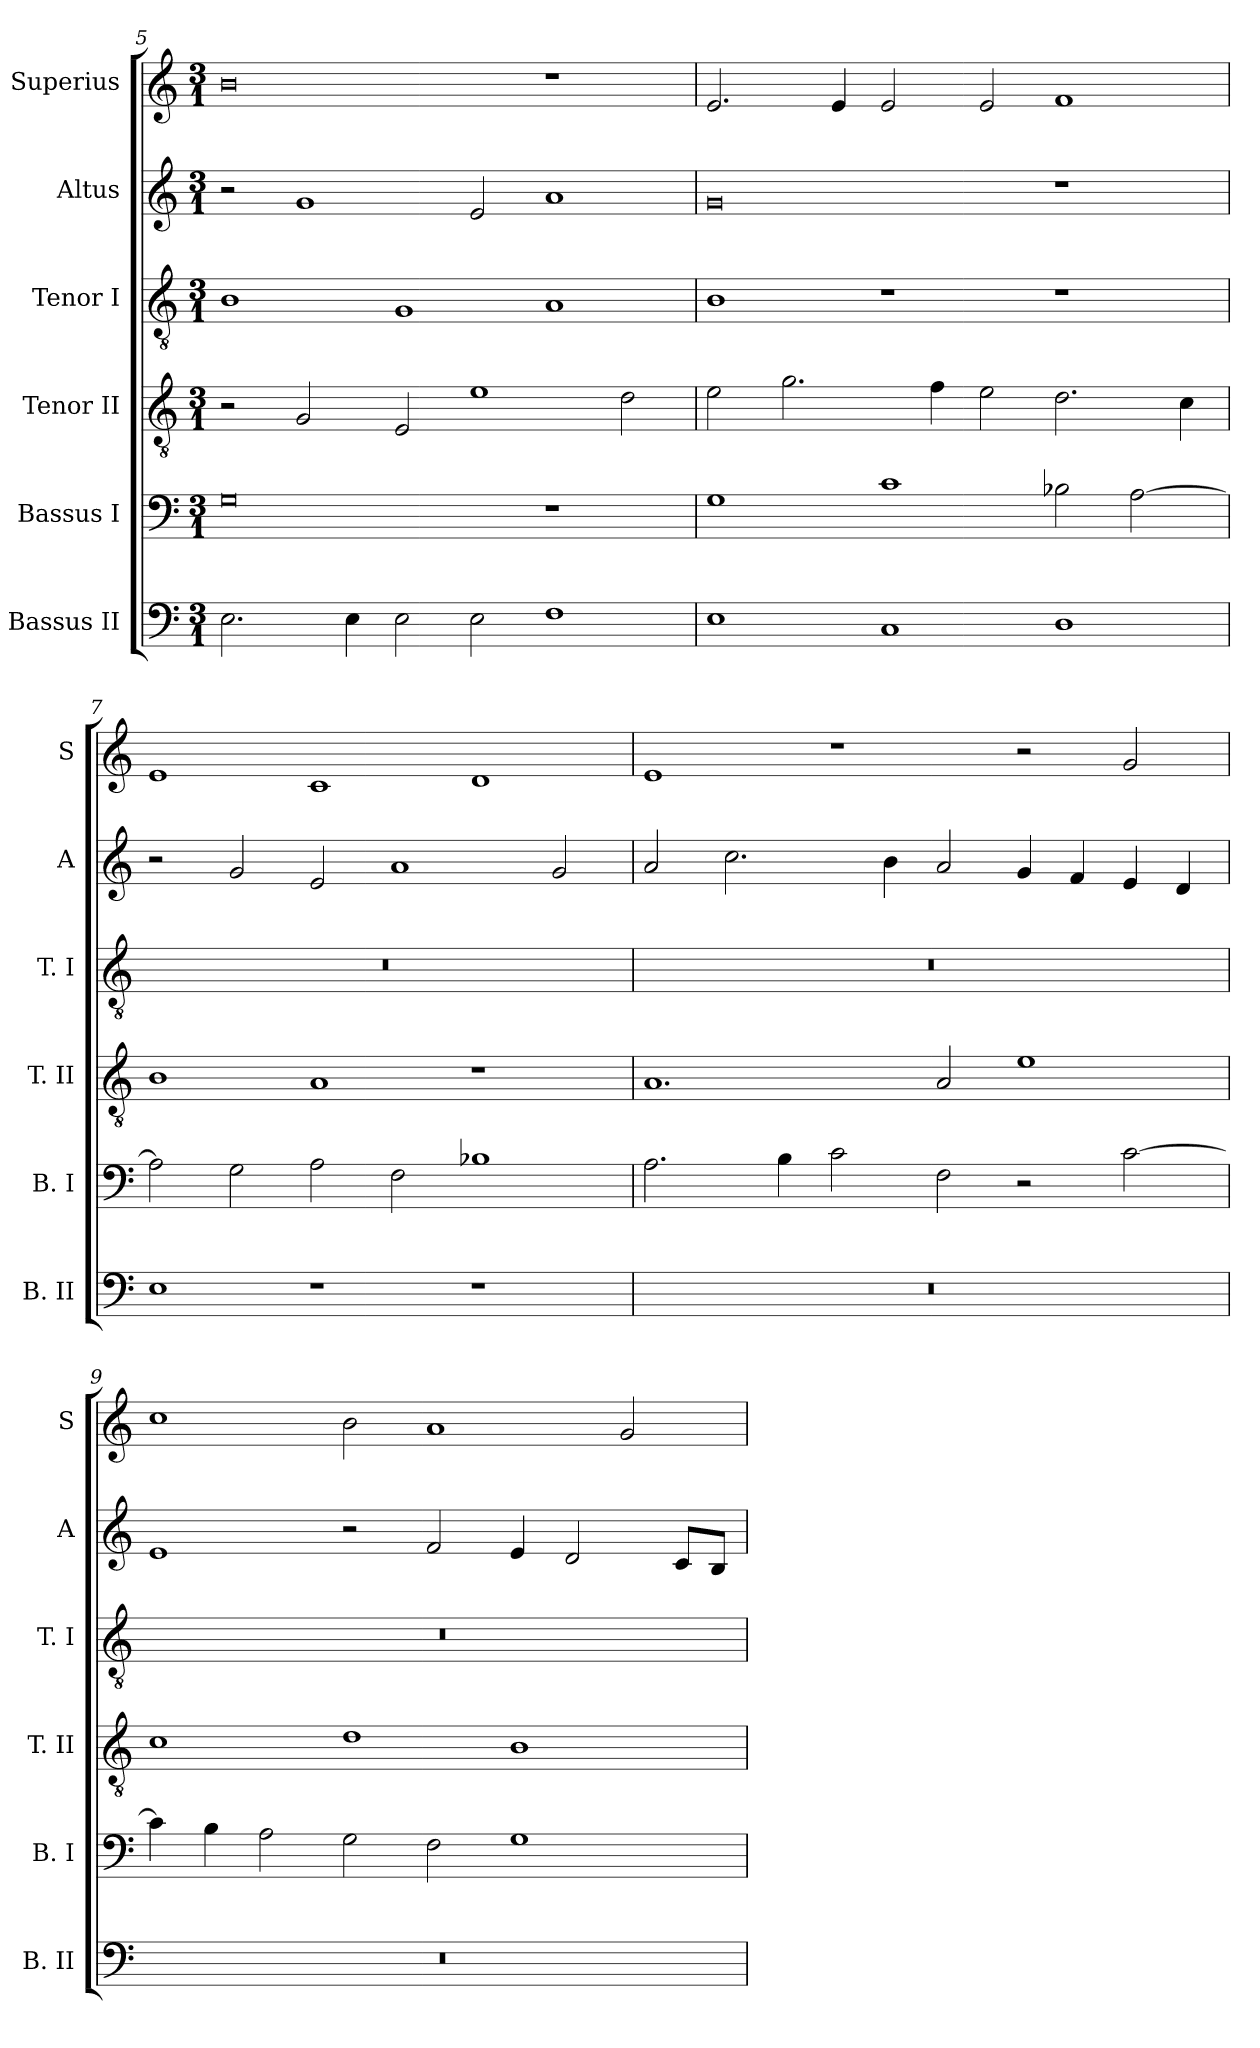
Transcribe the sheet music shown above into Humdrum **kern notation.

**kern	**kern	**kern	**kern	**kern	**kern
*part6	*part5	*part4	*part3	*part2	*part1
*staff6	*staff5	*staff4	*staff3	*staff2	*staff1
*I"Bassus II	*I"Bassus I	*I"Tenor II	*I"Tenor I	*I"Altus	*I"Superius
*I'B. II	*I'B. I	*I'T. II	*I'T. I	*I'A	*I'S
*clefF4	*clefF4	*clefGv2	*clefGv2	*clefG2	*clefG2
*k[]	*k[]	*k[]	*k[]	*k[]	*k[]
*C:	*C:	*C:	*C:	*C:	*C:
*M3/1	*M3/1	*M3/1	*M3/1	*M3/1	*M3/1
=5	=5	=5	=5	=5	=5
2.E	0G	2r	1B	2r	0b
.	.	2G	.	1g	.
4E	.	.	.	.	.
2E	.	2E	1G	.	.
2E	.	1e	.	2e	.
1F	1r	.	1A	1a	1r
.	.	2d	.	.	.
=6	=6	=6	=6	=6	=6
1E	1G	2e	1B	0g	2.e
.	.	2.g	.	.	.
.	.	.	.	.	4e
1C	1c	.	1r	.	2e
.	.	4f	.	.	.
.	.	2e	.	.	2e
1D	2B-X	2.d	1r	1r	1f
.	[2A	.	.	.	.
.	.	4c	.	.	.
=7	=7	=7	=7	=7	=7
1E	2A]	1B	1%3r	2r	1e
.	2G	.	.	2g	.
1r	2A	1A	.	2e	1c
.	2F	.	.	1a	.
1r	1B-X	1r	.	.	1d
.	.	.	.	2g	.
=8	=8	=8	=8	=8	=8
1%3r	2.A	1.A	1%3r	2a	1e
.	.	.	.	2.cc	.
.	4B	.	.	.	.
.	2c	.	.	.	1r
.	.	.	.	4b	.
.	2F	2A	.	2a	.
.	2r	1e	.	4g	2r
.	.	.	.	4f	.
.	[2c	.	.	4e	2g
.	.	.	.	4d	.
=9	=9	=9	=9	=9	=9
1%3r	4c]	1c	1%3r	1e	1cc
.	4B	.	.	.	.
.	2A	.	.	.	.
.	2G	1d	.	2r	2b
.	2F	.	.	2f	1a
.	1G	1B	.	4e	.
.	.	.	.	2d	.
.	.	.	.	.	2g
.	.	.	.	8cL	.
.	.	.	.	8BJ	.
=	=	=	=	=	=
*-	*-	*-	*-	*-	*-
